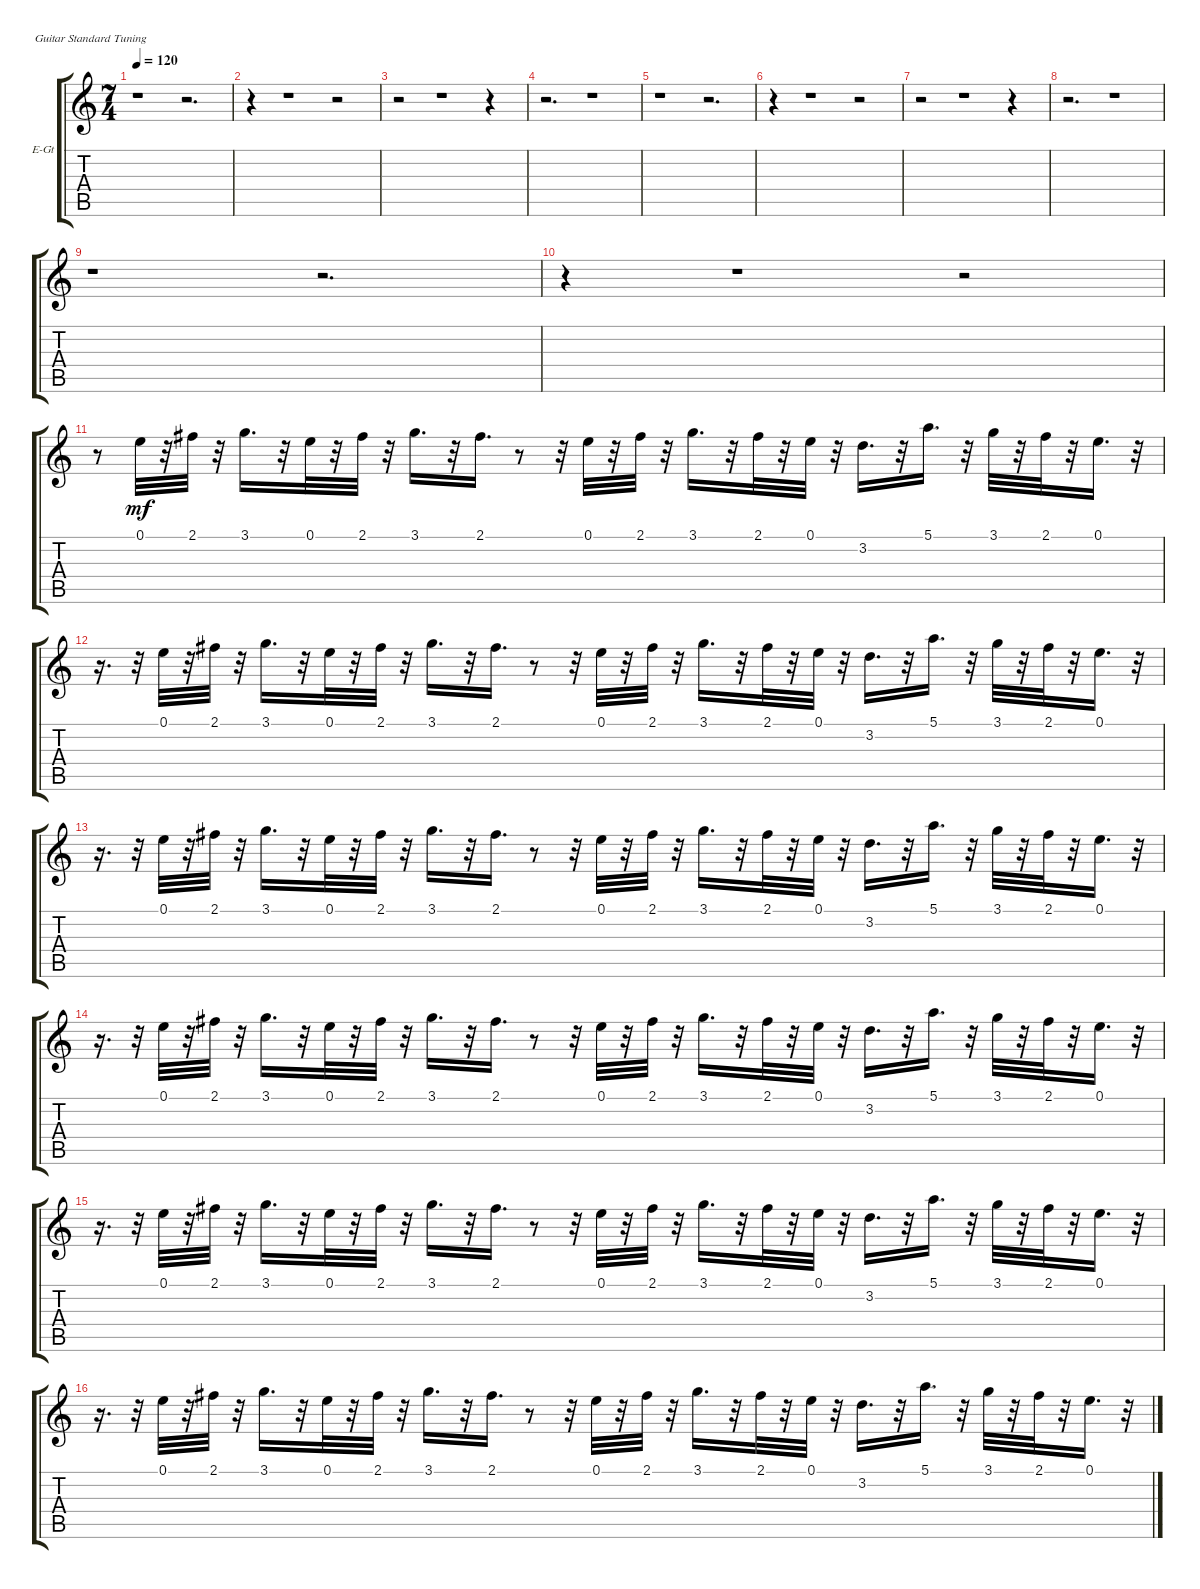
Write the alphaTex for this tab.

\bracketExtendMode groupsimilarinstruments
\firstSystemTrackNameOrientation horizontal
\otherSystemsTrackNameOrientation horizontal
\track ("" "E-Gt") {instrument electricguitarclean}
\staff {score tabs}
\tuning (E4 B3 G3 D3 A2 E2)
\ts (7 4)
\tempo 120
\clef g2
\ks c
r.1{dy mf instrument electricguitarclean} r.2{d} |
r.4 r.1 r.2 |
r.2 r.1 r.4 |
r.2{d} r.1 |
r.1 r.2{d} |
r.4 r.1 r.2 |
r.2 r.1 r.4 |
r.2{d} r.1 |
r.1 r.2{d} |
r.4 r.1 r.2 |
r.8 0.1.32 r.32 2.1.32 r.32 3.1.16{d} r.32 0.1.32 r.32 2.1.32 r.32 3.1.16{d} r.32 2.1.16{d} r.8 r.32 0.1.32 r.32 2.1.32 r.32 3.1.16{d} r.32 2.1.32 r.32 0.1.32 r.32 3.2.16{d} r.32 5.1.16{d} r.32 3.1.32 r.32 2.1.32 r.32 0.1.16{d} r.32 |
r.16{d} r.32 0.1.32 r.32 2.1.32 r.32 3.1.16{d} r.32 0.1.32 r.32 2.1.32 r.32 3.1.16{d} r.32 2.1.16{d} r.8 r.32 0.1.32 r.32 2.1.32 r.32 3.1.16{d} r.32 2.1.32 r.32 0.1.32 r.32 3.2.16{d} r.32 5.1.16{d} r.32 3.1.32 r.32 2.1.32 r.32 0.1.16{d} r.32 |
r.16{d} r.32 0.1.32 r.32 2.1.32 r.32 3.1.16{d} r.32 0.1.32 r.32 2.1.32 r.32 3.1.16{d} r.32 2.1.16{d} r.8 r.32 0.1.32 r.32 2.1.32 r.32 3.1.16{d} r.32 2.1.32 r.32 0.1.32 r.32 3.2.16{d} r.32 5.1.16{d} r.32 3.1.32 r.32 2.1.32 r.32 0.1.16{d} r.32 |
r.16{d} r.32 0.1.32 r.32 2.1.32 r.32 3.1.16{d} r.32 0.1.32 r.32 2.1.32 r.32 3.1.16{d} r.32 2.1.16{d} r.8 r.32 0.1.32 r.32 2.1.32 r.32 3.1.16{d} r.32 2.1.32 r.32 0.1.32 r.32 3.2.16{d} r.32 5.1.16{d} r.32 3.1.32 r.32 2.1.32 r.32 0.1.16{d} r.32 |
r.16{d} r.32 0.1.32 r.32 2.1.32 r.32 3.1.16{d} r.32 0.1.32 r.32 2.1.32 r.32 3.1.16{d} r.32 2.1.16{d} r.8 r.32 0.1.32 r.32 2.1.32 r.32 3.1.16{d} r.32 2.1.32 r.32 0.1.32 r.32 3.2.16{d} r.32 5.1.16{d} r.32 3.1.32 r.32 2.1.32 r.32 0.1.16{d} r.32 |
r.16{d} r.32 0.1.32 r.32 2.1.32 r.32 3.1.16{d} r.32 0.1.32 r.32 2.1.32 r.32 3.1.16{d} r.32 2.1.16{d} r.8 r.32 0.1.32 r.32 2.1.32 r.32 3.1.16{d} r.32 2.1.32 r.32 0.1.32 r.32 3.2.16{d} r.32 5.1.16{d} r.32 3.1.32 r.32 2.1.32 r.32 0.1.16{d} r.32
